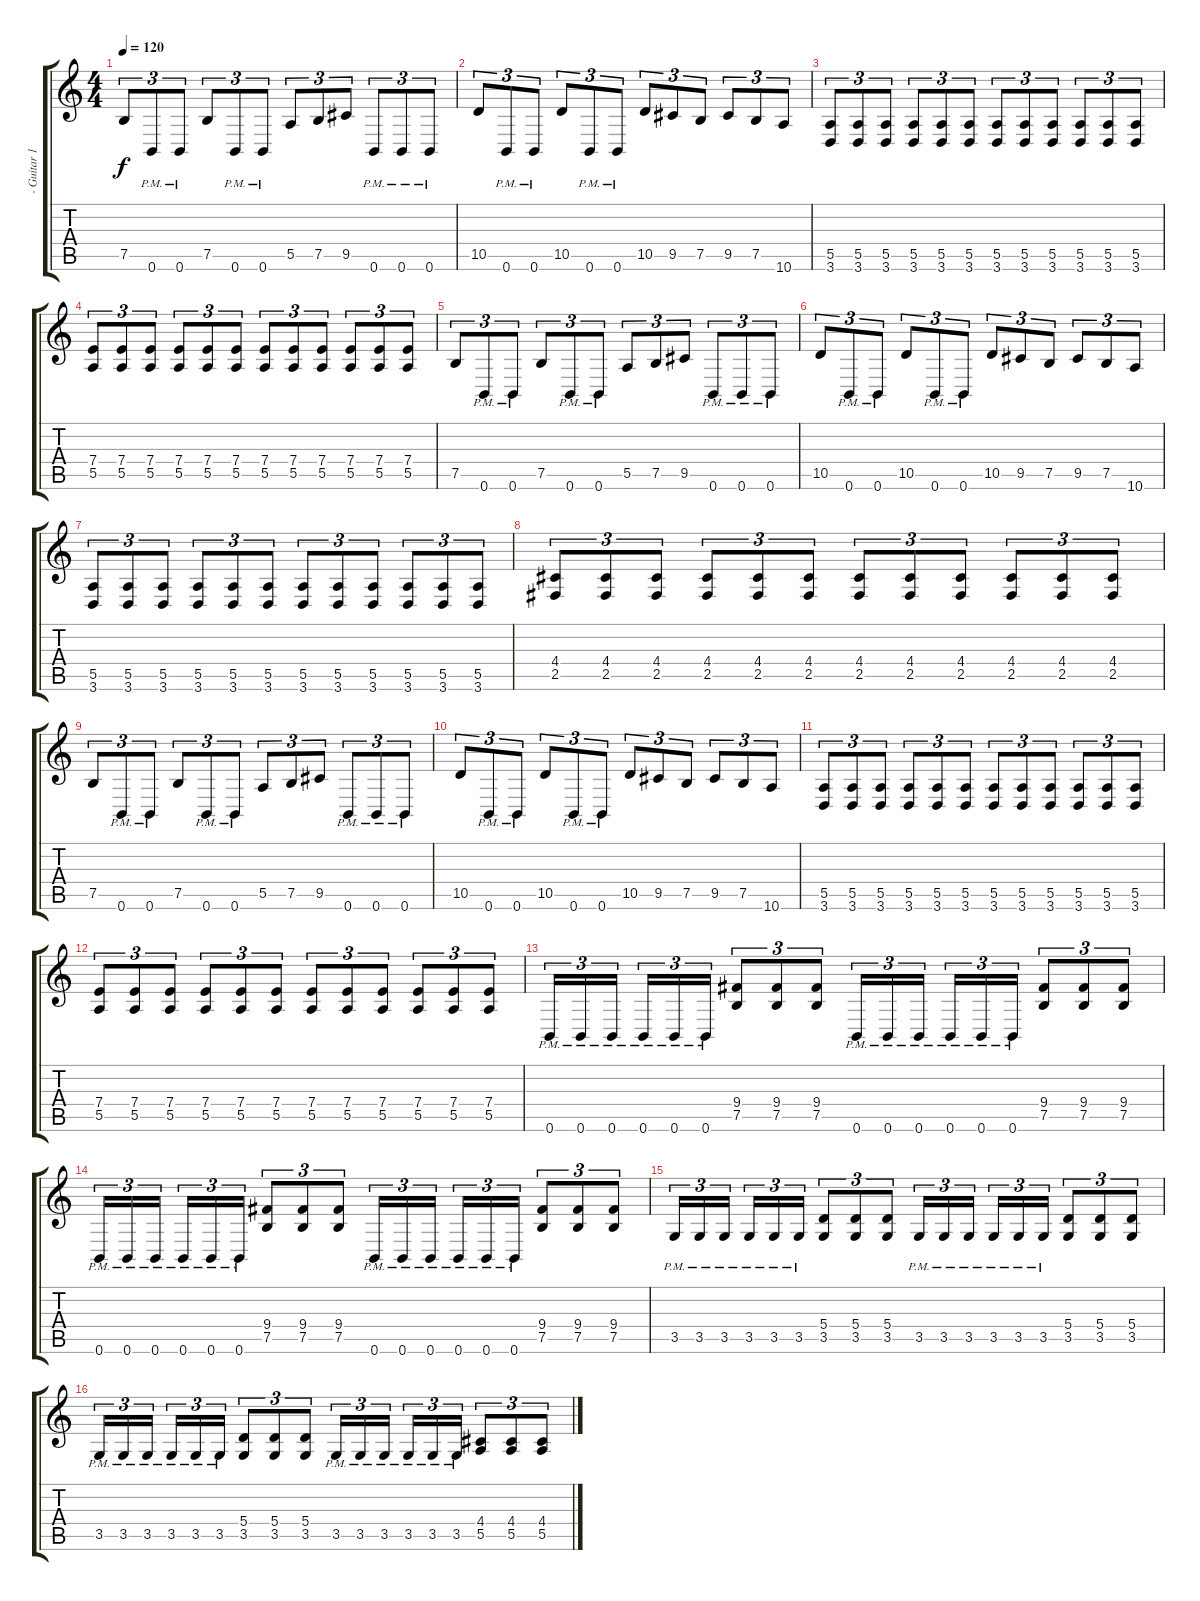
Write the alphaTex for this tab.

\track ("- Guitar 1 -" "- Guitar 1") {instrument distortionguitar}
\staff {score tabs}
\tuning (B3 Gb3 D3 A2 E2 B1) {hide}
\ts (4 4)
\tempo 120
\clef g2
\ks c
7.5.8{tu (3 2) dy f} 0.6{pm}.8{tu (3 2)} 0.6{pm}.8{tu (3 2)} 7.5.8{tu (3 2)} 0.6{pm}.8{tu (3 2)} 0.6{pm}.8{tu (3 2)} 5.5.8{tu (3 2)} 7.5.8{tu (3 2)} 9.5.8{tu (3 2)} 0.6{pm}.8{tu (3 2)} 0.6{pm}.8{tu (3 2)} 0.6{pm}.8{tu (3 2)} |
10.5.8{tu (3 2)} 0.6{pm}.8{tu (3 2)} 0.6{pm}.8{tu (3 2)} 10.5.8{tu (3 2)} 0.6{pm}.8{tu (3 2)} 0.6{pm}.8{tu (3 2)} 10.5.8{tu (3 2)} 9.5.8{tu (3 2)} 7.5.8{tu (3 2)} 9.5.8{tu (3 2)} 7.5.8{tu (3 2)} 10.6.8{tu (3 2)} |
(5.5 3.6).8{tu (3 2)} (5.5 3.6).8{tu (3 2)} (5.5 3.6).8{tu (3 2)} (5.5 3.6).8{tu (3 2)} (5.5 3.6).8{tu (3 2)} (5.5 3.6).8{tu (3 2)} (5.5 3.6).8{tu (3 2)} (5.5 3.6).8{tu (3 2)} (5.5 3.6).8{tu (3 2)} (5.5 3.6).8{tu (3 2)} (5.5 3.6).8{tu (3 2)} (5.5 3.6).8{tu (3 2)} |
(7.4 5.5).8{tu (3 2)} (7.4 5.5).8{tu (3 2)} (7.4 5.5).8{tu (3 2)} (7.4 5.5).8{tu (3 2)} (7.4 5.5).8{tu (3 2)} (7.4 5.5).8{tu (3 2)} (7.4 5.5).8{tu (3 2)} (7.4 5.5).8{tu (3 2)} (7.4 5.5).8{tu (3 2)} (7.4 5.5).8{tu (3 2)} (7.4 5.5).8{tu (3 2)} (7.4 5.5).8{tu (3 2)} |
7.5.8{tu (3 2)} 0.6{pm}.8{tu (3 2)} 0.6{pm}.8{tu (3 2)} 7.5.8{tu (3 2)} 0.6{pm}.8{tu (3 2)} 0.6{pm}.8{tu (3 2)} 5.5.8{tu (3 2)} 7.5.8{tu (3 2)} 9.5.8{tu (3 2)} 0.6{pm}.8{tu (3 2)} 0.6{pm}.8{tu (3 2)} 0.6{pm}.8{tu (3 2)} |
10.5.8{tu (3 2)} 0.6{pm}.8{tu (3 2)} 0.6{pm}.8{tu (3 2)} 10.5.8{tu (3 2)} 0.6{pm}.8{tu (3 2)} 0.6{pm}.8{tu (3 2)} 10.5.8{tu (3 2)} 9.5.8{tu (3 2)} 7.5.8{tu (3 2)} 9.5.8{tu (3 2)} 7.5.8{tu (3 2)} 10.6.8{tu (3 2)} |
(5.5 3.6).8{tu (3 2)} (5.5 3.6).8{tu (3 2)} (5.5 3.6).8{tu (3 2)} (5.5 3.6).8{tu (3 2)} (5.5 3.6).8{tu (3 2)} (5.5 3.6).8{tu (3 2)} (5.5 3.6).8{tu (3 2)} (5.5 3.6).8{tu (3 2)} (5.5 3.6).8{tu (3 2)} (5.5 3.6).8{tu (3 2)} (5.5 3.6).8{tu (3 2)} (5.5 3.6).8{tu (3 2)} |
(4.4 2.5).8{tu (3 2)} (4.4 2.5).8{tu (3 2)} (4.4 2.5).8{tu (3 2)} (4.4 2.5).8{tu (3 2)} (4.4 2.5).8{tu (3 2)} (4.4 2.5).8{tu (3 2)} (4.4 2.5).8{tu (3 2)} (4.4 2.5).8{tu (3 2)} (4.4 2.5).8{tu (3 2)} (4.4 2.5).8{tu (3 2)} (4.4 2.5).8{tu (3 2)} (4.4 2.5).8{tu (3 2)} |
7.5.8{tu (3 2)} 0.6{pm}.8{tu (3 2)} 0.6{pm}.8{tu (3 2)} 7.5.8{tu (3 2)} 0.6{pm}.8{tu (3 2)} 0.6{pm}.8{tu (3 2)} 5.5.8{tu (3 2)} 7.5.8{tu (3 2)} 9.5.8{tu (3 2)} 0.6{pm}.8{tu (3 2)} 0.6{pm}.8{tu (3 2)} 0.6{pm}.8{tu (3 2)} |
10.5.8{tu (3 2)} 0.6{pm}.8{tu (3 2)} 0.6{pm}.8{tu (3 2)} 10.5.8{tu (3 2)} 0.6{pm}.8{tu (3 2)} 0.6{pm}.8{tu (3 2)} 10.5.8{tu (3 2)} 9.5.8{tu (3 2)} 7.5.8{tu (3 2)} 9.5.8{tu (3 2)} 7.5.8{tu (3 2)} 10.6.8{tu (3 2)} |
(5.5 3.6).8{tu (3 2)} (5.5 3.6).8{tu (3 2)} (5.5 3.6).8{tu (3 2)} (5.5 3.6).8{tu (3 2)} (5.5 3.6).8{tu (3 2)} (5.5 3.6).8{tu (3 2)} (5.5 3.6).8{tu (3 2)} (5.5 3.6).8{tu (3 2)} (5.5 3.6).8{tu (3 2)} (5.5 3.6).8{tu (3 2)} (5.5 3.6).8{tu (3 2)} (5.5 3.6).8{tu (3 2)} |
(7.4 5.5).8{tu (3 2)} (7.4 5.5).8{tu (3 2)} (7.4 5.5).8{tu (3 2)} (7.4 5.5).8{tu (3 2)} (7.4 5.5).8{tu (3 2)} (7.4 5.5).8{tu (3 2)} (7.4 5.5).8{tu (3 2)} (7.4 5.5).8{tu (3 2)} (7.4 5.5).8{tu (3 2)} (7.4 5.5).8{tu (3 2)} (7.4 5.5).8{tu (3 2)} (7.4 5.5).8{tu (3 2)} |
0.6{pm}.16{tu (3 2)} 0.6{pm}.16{tu (3 2)} 0.6{pm}.16{tu (3 2)} 0.6{pm}.16{tu (3 2)} 0.6{pm}.16{tu (3 2)} 0.6{pm}.16{tu (3 2)} (9.4 7.5).8{tu (3 2)} (9.4 7.5).8{tu (3 2)} (9.4 7.5).8{tu (3 2)} 0.6{pm}.16{tu (3 2)} 0.6{pm}.16{tu (3 2)} 0.6{pm}.16{tu (3 2)} 0.6{pm}.16{tu (3 2)} 0.6{pm}.16{tu (3 2)} 0.6{pm}.16{tu (3 2)} (9.4 7.5).8{tu (3 2)} (9.4 7.5).8{tu (3 2)} (9.4 7.5).8{tu (3 2)} |
0.6{pm}.16{tu (3 2)} 0.6{pm}.16{tu (3 2)} 0.6{pm}.16{tu (3 2)} 0.6{pm}.16{tu (3 2)} 0.6{pm}.16{tu (3 2)} 0.6{pm}.16{tu (3 2)} (9.4 7.5).8{tu (3 2)} (9.4 7.5).8{tu (3 2)} (9.4 7.5).8{tu (3 2)} 0.6{pm}.16{tu (3 2)} 0.6{pm}.16{tu (3 2)} 0.6{pm}.16{tu (3 2)} 0.6{pm}.16{tu (3 2)} 0.6{pm}.16{tu (3 2)} 0.6{pm}.16{tu (3 2)} (9.4 7.5).8{tu (3 2)} (9.4 7.5).8{tu (3 2)} (9.4 7.5).8{tu (3 2)} |
3.5{pm}.16{tu (3 2)} 3.5{pm}.16{tu (3 2)} 3.5{pm}.16{tu (3 2)} 3.5{pm}.16{tu (3 2)} 3.5{pm}.16{tu (3 2)} 3.5{pm}.16{tu (3 2)} (5.4 3.5).8{tu (3 2)} (5.4 3.5).8{tu (3 2)} (5.4 3.5).8{tu (3 2)} 3.5{pm}.16{tu (3 2)} 3.5{pm}.16{tu (3 2)} 3.5{pm}.16{tu (3 2)} 3.5{pm}.16{tu (3 2)} 3.5{pm}.16{tu (3 2)} 3.5{pm}.16{tu (3 2)} (5.4 3.5).8{tu (3 2)} (5.4 3.5).8{tu (3 2)} (5.4 3.5).8{tu (3 2)} |
3.5{pm}.16{tu (3 2)} 3.5{pm}.16{tu (3 2)} 3.5{pm}.16{tu (3 2)} 3.5{pm}.16{tu (3 2)} 3.5{pm}.16{tu (3 2)} 3.5{pm}.16{tu (3 2)} (5.4 3.5).8{tu (3 2)} (5.4 3.5).8{tu (3 2)} (5.4 3.5).8{tu (3 2)} 3.5{pm}.16{tu (3 2)} 3.5{pm}.16{tu (3 2)} 3.5{pm}.16{tu (3 2)} 3.5{pm}.16{tu (3 2)} 3.5{pm}.16{tu (3 2)} 3.5{pm}.16{tu (3 2)} (4.4 5.5).8{tu (3 2)} (4.4 5.5).8{tu (3 2)} (4.4 5.5).8{tu (3 2)}
